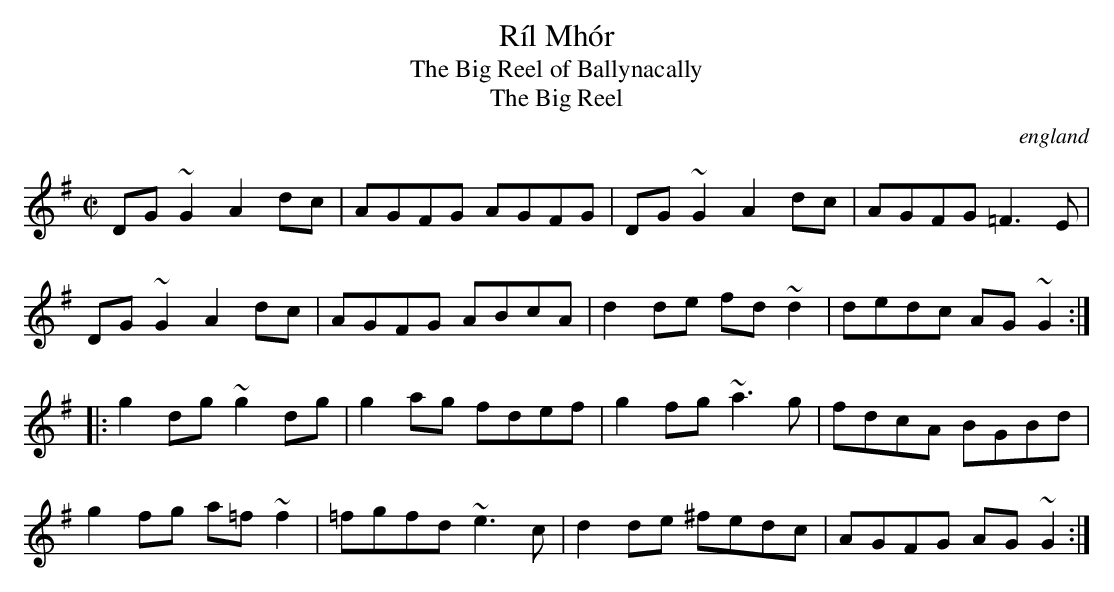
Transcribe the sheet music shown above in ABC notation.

X:1
T:R\'il Mh\'or
T:Big Reel of Ballynacally, The
T:Big Reel, The
O:england
M:C|
K:G
DG~G2 A2dc|AGFG AGFG|DG~G2 A2dc|AGFG =F3E|
DG~G2 A2dc|AGFG ABcA|d2de fd~d2|dedc AG~G2:|
|:g2dg ~g2dg|g2ag fdef|g2fg ~a3g|fdcA BGBd|
g2fg a=f~f2|=fgfd ~e3c|d2de ^fedc|AGFG AG~G2:|
